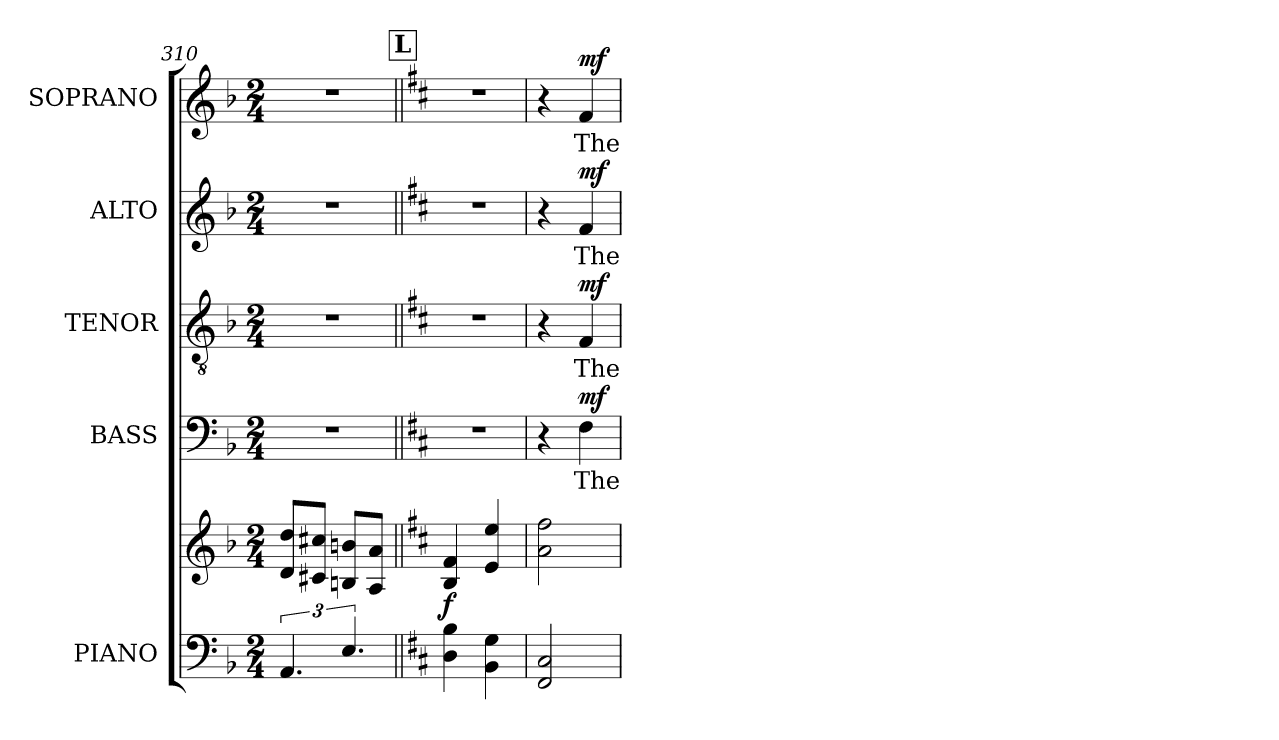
**kern	**kern	**dynam	**kern	**text	**dynam	**kern	**text	**dynam	**kern	**text	**dynam	**kern	**text	**dynam
*part5	*part5	*part5	*part4	*part4	*part4	*part3	*part3	*part3	*part2	*part2	*part2	*part1	*part1	*part1
*staff6	*staff5	*staff5/6	*staff4	*staff4	*staff4	*staff3	*staff3	*staff3	*staff2	*staff2	*staff2	*staff1	*staff1	*staff1
*I"PIANO	*	*	*I"BASS	*	*	*I"TENOR	*	*	*I"ALTO	*	*	*I"SOPRANO	*	*
*I'PNO.	*	*	*I'B.	*	*	*I'T.	*	*	*I'A.	*	*	*I'S.	*	*
!!LO:LB:g=z
*clefF4	*clefG2	*	*clefF4	*	*	*clefGv2	*	*	*clefG2	*	*	*clefG2	*	*
*	*	*	*	*	*	*ITrd7c12	*	*	*	*	*	*	*	*
*k[b-]	*k[b-]	*	*k[b-]	*	*	*k[b-]	*	*	*k[b-]	*	*	*k[b-]	*	*
*F:	*F:	*	*F:	*	*	*F:	*	*	*F:	*	*	*F:	*	*
*M2/4	*M2/4	*	*M2/4	*	*	*M2/4	*	*	*M2/4	*	*	*M2/4	*	*
=310	=310	=310	=310	=310	=310	=310	=310	=310	=310	=310	=310	=310	=310	=310
!	!	!	!LO:N:vis=1	!	!	!LO:N:vis=1	!	!	!LO:N:vis=1	!	!	!LO:N:vis=1	!	!
6.AAi/	8di/ 8ddiL	.	2r	.	.	2r	.	.	2r	.	.	2r	.	.
.	8c#Xi/ 8cc#XiJ	.	.	.	.	.	.	.	.	.	.	.	.	.
6.Ei/	8Bni/ 8bniL	.	.	.	.	.	.	.	.	.	.	.	.	.
.	8Ai/ 8aiJ	.	.	.	.	.	.	.	.	.	.	.	.	.
!!LO:REH:place=s1:B:color=#000000:enc=box:fs=19.1405:t=L
=311||	=311||	=311||	=311||	=311||	=311||	=311||	=311||	=311||	=311||	=311||	=311||	=311||	=311||	=311||
*k[f#c#]	*k[f#c#]	*	*k[f#c#]	*	*	*k[f#c#]	*	*	*k[f#c#]	*	*	*k[f#c#]	*	*
*b:	*b:	*	*b:	*	*	*b:	*	*	*b:	*	*	*b:	*	*
!	!	!	!LO:N:vis=1	!	!	!LO:N:vis=1	!	!	!LO:N:vis=1	!	!	!LO:N:vis=1	!	!
4Di\ 4Bi	4Bi/ 4f#i	f	2r	.	.	2r	.	.	2r	.	.	2r	.	.
4BBi\ 4Gi	4ei/ 4eei	.	.	.	.	.	.	.	.	.	.	.	.	.
=312	=312	=312	=312	=312	=312	=312	=312	=312	=312	=312	=312	=312	=312	=312
2FF#i/ 2C#i	2ai\ 2ff#i	.	4r	.	.	4r	.	.	4r	.	.	4r	.	.
!	!	!	!	!LO:LY:b:color=#000000	!	!	!	!	!	!	!	!	!	!
!	!	!	!	!	!	!	!LO:LY:b:color=#000000	!	!	!	!	!	!	!
!	!	!	!	!	!	!	!	!	!	!LO:LY:b:color=#000000	!	!	!	!
!	!	!	!	!	!	!	!	!	!	!	!	!	!LO:LY:b:color=#000000	!
.	.	.	4F#i\	The	mf	4FF#i/	The	mf	4f#i/	The	mf	4f#i/	The	mf
=	=	=	=	=	=	=	=	=	=	=	=	=	=	=
*-	*-	*-	*-	*-	*-	*-	*-	*-	*-	*-	*-	*-	*-	*-
